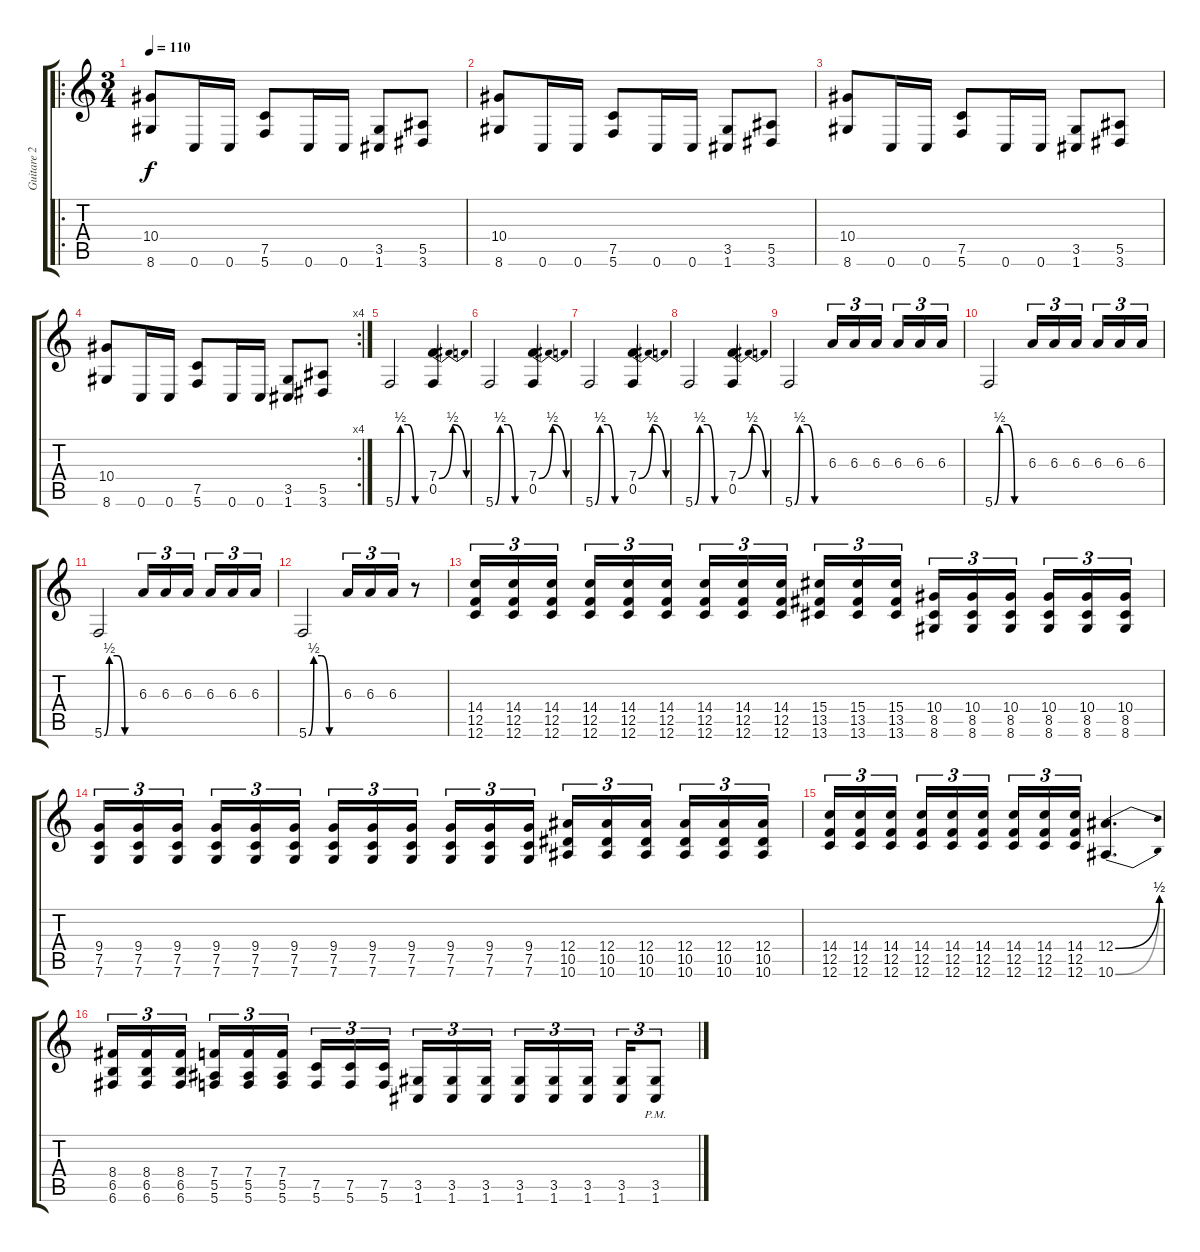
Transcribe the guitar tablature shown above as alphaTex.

\track ("Guitare 2" "Guitare 2") {instrument distortionguitar}
\staff {score tabs}
\tuning (C4 G3 Eb3 Bb2 F2 C2) {hide}
\ro
\ts (3 4)
\tempo 110
\clef g2
\ks c
(10.4 8.6).8{dy f} 0.6.16 0.6.16 (7.5 5.6).8 0.6.16 0.6.16 (3.5 1.6).8 (5.5 3.6).8 |
(10.4 8.6).8 0.6.16 0.6.16 (7.5 5.6).8 0.6.16 0.6.16 (3.5 1.6).8 (5.5 3.6).8 |
(10.4 8.6).8 0.6.16 0.6.16 (7.5 5.6).8 0.6.16 0.6.16 (3.5 1.6).8 (5.5 3.6).8 |
\rc 4
(10.4 8.6).8 0.6.16 0.6.16 (7.5 5.6).8 0.6.16 0.6.16 (3.5 1.6).8 (5.5 3.6).8 |
5.6{be (custom 0 0 10 2 25 2 40 0 60 0)}.2 (7.4{be (bendrelease 0 0 15 2 35 2 60 0)} 0.5).4 |
5.6{be (custom 0 0 10 2 25 2 40 0 60 0)}.2 (7.4{be (bendrelease 0 0 15 2 35 2 60 0)} 0.5).4 |
5.6{be (custom 0 0 10 2 25 2 40 0 60 0)}.2 (7.4{be (bendrelease 0 0 15 2 35 2 60 0)} 0.5).4 |
5.6{be (custom 0 0 10 2 25 2 40 0 60 0)}.2 (7.4{be (bendrelease 0 0 15 2 35 2 60 0)} 0.5).4 |
5.6{be (custom 0 0 10 2 25 2 40 0 60 0)}.2 6.3.16{tu (3 2)} 6.3.16{tu (3 2)} 6.3.16{tu (3 2) beam splitsecondary} 6.3.16{tu (3 2)} 6.3.16{tu (3 2)} 6.3.16{tu (3 2)} |
5.6{be (custom 0 0 10 2 25 2 40 0 60 0)}.2 6.3.16{tu (3 2)} 6.3.16{tu (3 2)} 6.3.16{tu (3 2) beam splitsecondary} 6.3.16{tu (3 2)} 6.3.16{tu (3 2)} 6.3.16{tu (3 2)} |
5.6{be (custom 0 0 10 2 25 2 40 0 60 0)}.2 6.3.16{tu (3 2)} 6.3.16{tu (3 2)} 6.3.16{tu (3 2) beam splitsecondary} 6.3.16{tu (3 2)} 6.3.16{tu (3 2)} 6.3.16{tu (3 2)} |
5.6{be (custom 0 0 10 2 25 2 40 0 60 0)}.2 6.3.16{tu (3 2)} 6.3.16{tu (3 2)} 6.3.16{tu (3 2)} r.8 |
(14.4 12.5 12.6).16{tu (3 2)} (14.4 12.5 12.6).16{tu (3 2)} (14.4 12.5 12.6).16{tu (3 2) beam splitsecondary} (14.4 12.5 12.6).16{tu (3 2)} (14.4 12.5 12.6).16{tu (3 2)} (14.4 12.5 12.6).16{tu (3 2)} (14.4 12.5 12.6).16{tu (3 2)} (14.4 12.5 12.6).16{tu (3 2)} (14.4 12.5 12.6).16{tu (3 2) beam splitsecondary} (15.4 13.5 13.6).16{tu (3 2)} (15.4 13.5 13.6).16{tu (3 2)} (15.4 13.5 13.6).16{tu (3 2)} (10.4 8.5 8.6).16{tu (3 2)} (10.4 8.5 8.6).16{tu (3 2)} (10.4 8.5 8.6).16{tu (3 2) beam splitsecondary} (10.4 8.5 8.6).16{tu (3 2)} (10.4 8.5 8.6).16{tu (3 2)} (10.4 8.5 8.6).16{tu (3 2)} |
(9.4 7.5 7.6).16{tu (3 2)} (9.4 7.5 7.6).16{tu (3 2)} (9.4 7.5 7.6).16{tu (3 2) beam splitsecondary} (9.4 7.5 7.6).16{tu (3 2)} (9.4 7.5 7.6).16{tu (3 2)} (9.4 7.5 7.6).16{tu (3 2)} (9.4 7.5 7.6).16{tu (3 2)} (9.4 7.5 7.6).16{tu (3 2)} (9.4 7.5 7.6).16{tu (3 2) beam splitsecondary} (9.4 7.5 7.6).16{tu (3 2)} (9.4 7.5 7.6).16{tu (3 2)} (9.4 7.5 7.6).16{tu (3 2)} (12.4 10.5 10.6).16{tu (3 2)} (12.4 10.5 10.6).16{tu (3 2)} (12.4 10.5 10.6).16{tu (3 2) beam splitsecondary} (12.4 10.5 10.6).16{tu (3 2)} (12.4 10.5 10.6).16{tu (3 2)} (12.4 10.5 10.6).16{tu (3 2)} |
(14.4 12.5 12.6).16{tu (3 2)} (14.4 12.5 12.6).16{tu (3 2)} (14.4 12.5 12.6).16{tu (3 2) beam splitsecondary} (14.4 12.5 12.6).16{tu (3 2)} (14.4 12.5 12.6).16{tu (3 2)} (14.4 12.5 12.6).16{tu (3 2)} (14.4 12.5 12.6).16{tu (3 2)} (14.4 12.5 12.6).16{tu (3 2)} (14.4 12.5 12.6).16{tu (3 2)} (12.4{be (bend 0 0 60 2)} 10.6{be (bend 0 0 60 2)}).4{d} |
(8.4 6.5 6.6).16{tu (3 2)} (8.4 6.5 6.6).16{tu (3 2)} (8.4 6.5 6.6).16{tu (3 2) beam splitsecondary} (7.4 5.5 5.6).16{tu (3 2)} (7.4 5.5 5.6).16{tu (3 2)} (7.4 5.5 5.6).16{tu (3 2)} (7.5 5.6).16{tu (3 2)} (7.5 5.6).16{tu (3 2)} (7.5 5.6).16{tu (3 2) beam splitsecondary} (3.5 1.6).16{tu (3 2)} (3.5 1.6).16{tu (3 2)} (3.5 1.6).16{tu (3 2)} (3.5 1.6).16{tu (3 2)} (3.5 1.6).16{tu (3 2)} (3.5 1.6).16{tu (3 2) beam splitsecondary} (3.5 1.6).16{tu (3 2)} (3.5{pm} 1.6{pm}).8{tu (3 2)}
